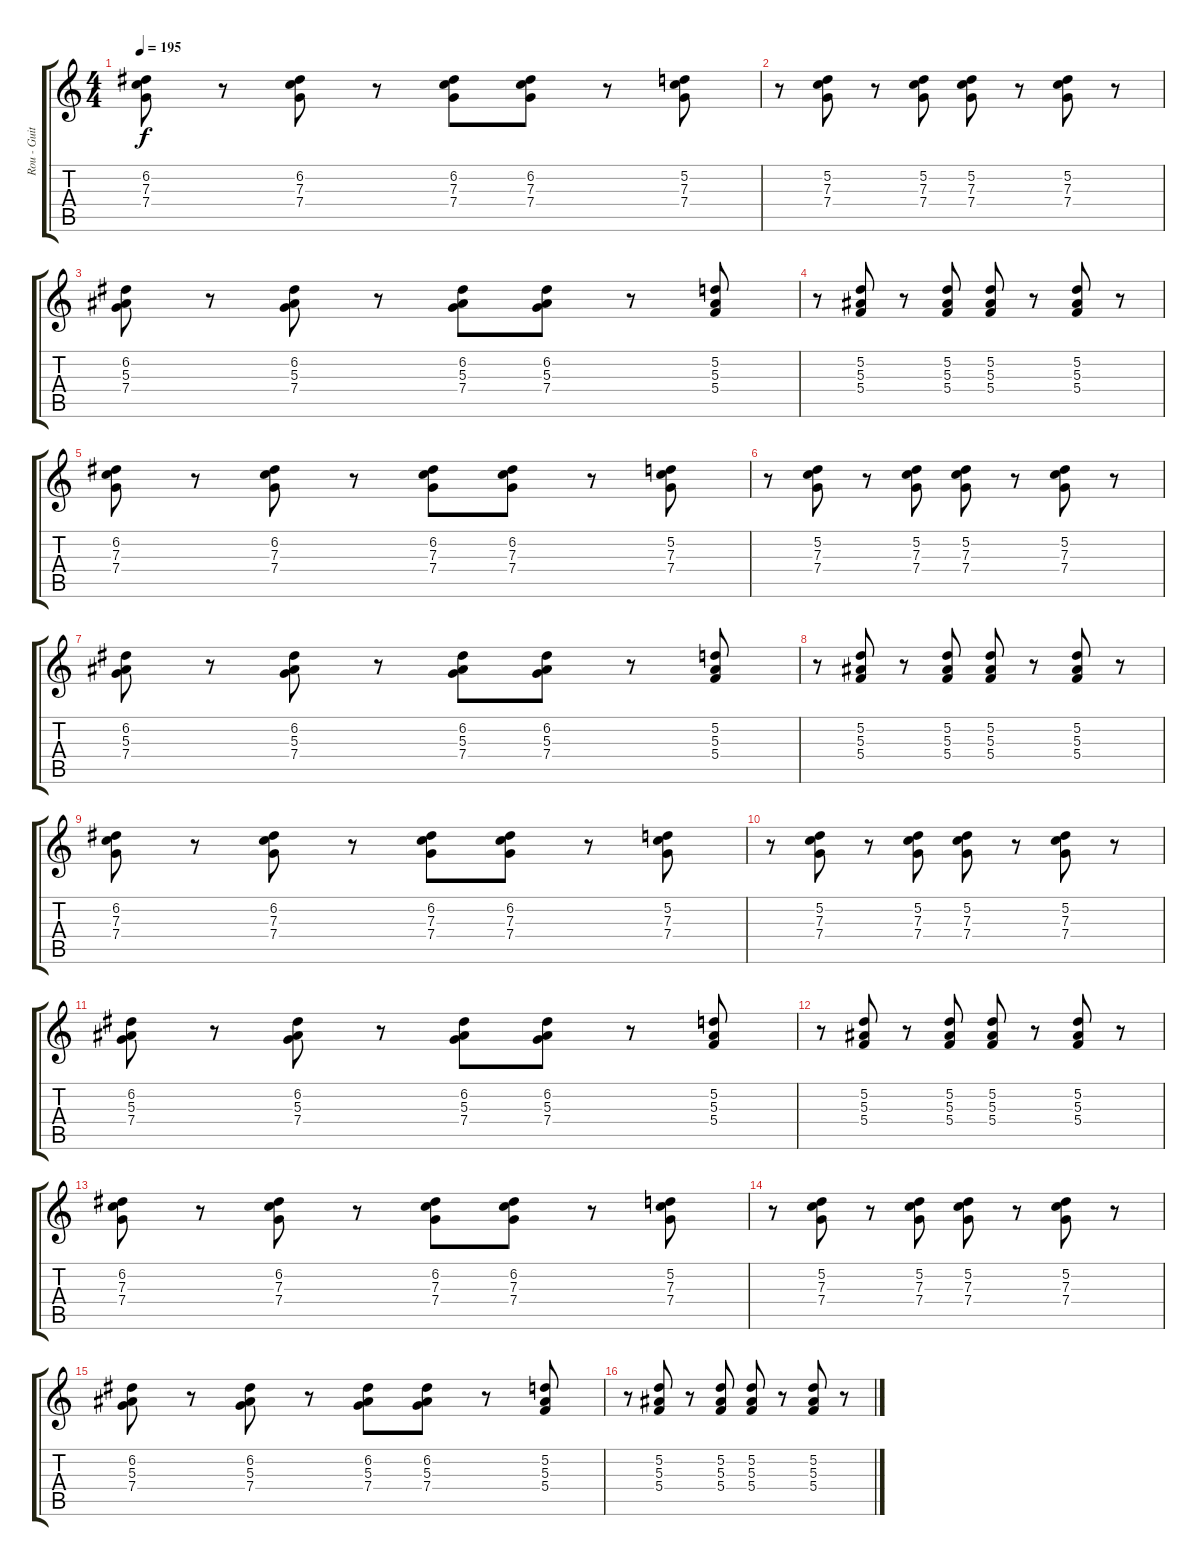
\track ("Rou - Guitar" "Rou - Guit") {instrument distortionguitar}
\staff {score tabs}
\tuning (D4 A3 F3 C3 G2 C2) {hide}
\ts (4 4)
\tempo 195
\clef g2
\ks c
(6.2 7.3 7.4).8{dy f} r.8 (6.2 7.3 7.4).8 r.8 (6.2 7.3 7.4).8 (6.2 7.3 7.4).8 r.8 (5.2 7.3 7.4).8 |
r.8 (5.2 7.3 7.4).8 r.8 (5.2 7.3 7.4).8 (5.2 7.3 7.4).8 r.8 (5.2 7.3 7.4).8 r.8 |
(6.2 5.3 7.4).8 r.8 (6.2 5.3 7.4).8 r.8 (6.2 5.3 7.4).8 (6.2 5.3 7.4).8 r.8 (5.2 5.3 5.4).8 |
r.8 (5.2 5.3 5.4).8 r.8 (5.2 5.3 5.4).8 (5.2 5.3 5.4).8 r.8 (5.2 5.3 5.4).8 r.8 |
(6.2 7.3 7.4).8 r.8 (6.2 7.3 7.4).8 r.8 (6.2 7.3 7.4).8 (6.2 7.3 7.4).8 r.8 (5.2 7.3 7.4).8 |
r.8 (5.2 7.3 7.4).8 r.8 (5.2 7.3 7.4).8 (5.2 7.3 7.4).8 r.8 (5.2 7.3 7.4).8 r.8 |
(6.2 5.3 7.4).8 r.8 (6.2 5.3 7.4).8 r.8 (6.2 5.3 7.4).8 (6.2 5.3 7.4).8 r.8 (5.2 5.3 5.4).8 |
r.8 (5.2 5.3 5.4).8 r.8 (5.2 5.3 5.4).8 (5.2 5.3 5.4).8 r.8 (5.2 5.3 5.4).8 r.8 |
(6.2 7.3 7.4).8 r.8 (6.2 7.3 7.4).8 r.8 (6.2 7.3 7.4).8 (6.2 7.3 7.4).8 r.8 (5.2 7.3 7.4).8 |
r.8 (5.2 7.3 7.4).8 r.8 (5.2 7.3 7.4).8 (5.2 7.3 7.4).8 r.8 (5.2 7.3 7.4).8 r.8 |
(6.2 5.3 7.4).8 r.8 (6.2 5.3 7.4).8 r.8 (6.2 5.3 7.4).8 (6.2 5.3 7.4).8 r.8 (5.2 5.3 5.4).8 |
r.8 (5.2 5.3 5.4).8 r.8 (5.2 5.3 5.4).8 (5.2 5.3 5.4).8 r.8 (5.2 5.3 5.4).8 r.8 |
(6.2 7.3 7.4).8 r.8 (6.2 7.3 7.4).8 r.8 (6.2 7.3 7.4).8 (6.2 7.3 7.4).8 r.8 (5.2 7.3 7.4).8 |
r.8 (5.2 7.3 7.4).8 r.8 (5.2 7.3 7.4).8 (5.2 7.3 7.4).8 r.8 (5.2 7.3 7.4).8 r.8 |
(6.2 5.3 7.4).8 r.8 (6.2 5.3 7.4).8 r.8 (6.2 5.3 7.4).8 (6.2 5.3 7.4).8 r.8 (5.2 5.3 5.4).8 |
r.8 (5.2 5.3 5.4).8 r.8 (5.2 5.3 5.4).8 (5.2 5.3 5.4).8 r.8 (5.2 5.3 5.4).8 r.8
